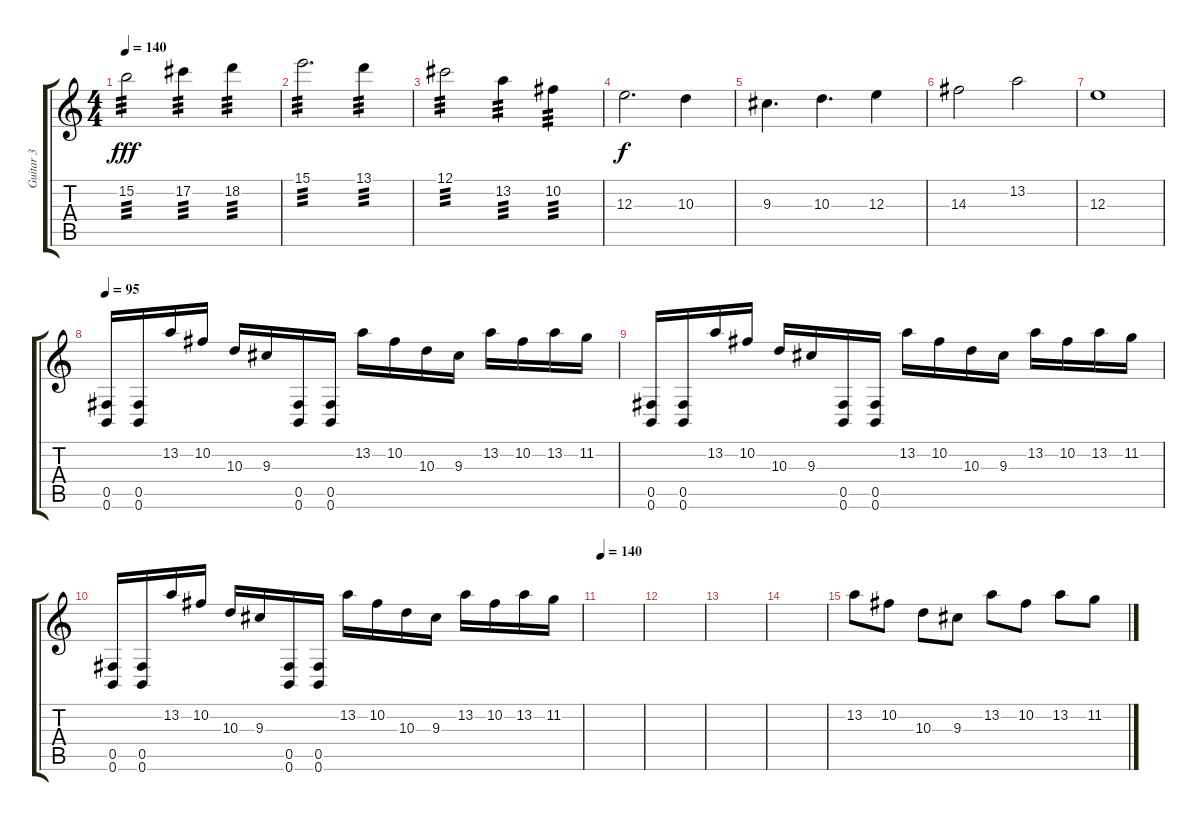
\track ("Guitar 3" "Guitar 3") {instrument distortionguitar}
\staff {score tabs}
\tuning (Db4 Ab3 E3 B2 Gb2 B1) {hide}
\ts (4 4)
\tempo 140
\clef g2
\ks c
15.2.2{tp 3 dy fff} 17.2.4{tp 3} 18.2.4{tp 3} |
15.1.2{d tp 3} 13.1.4{tp 3} |
12.1.2{tp 3} 13.2.4{tp 3} 10.2.4{tp 3} |
12.3.2{d dy f} 10.3.4 |
9.3.4{d} 10.3.4{d} 12.3.4 |
14.3.2 13.2.2 |
12.3.1 |
\tempo 95
(0.5 0.6).16 (0.5 0.6).16 13.2.16 10.2.16 10.3.16 9.3.16 (0.5 0.6).16 (0.5 0.6).16 13.2.16 10.2.16 10.3.16 9.3.16 13.2.16 10.2.16 13.2.16 11.2.16 |
(0.5 0.6).16 (0.5 0.6).16 13.2.16 10.2.16 10.3.16 9.3.16 (0.5 0.6).16 (0.5 0.6).16 13.2.16 10.2.16 10.3.16 9.3.16 13.2.16 10.2.16 13.2.16 11.2.16 |
(0.5 0.6).16 (0.5 0.6).16 13.2.16 10.2.16 10.3.16 9.3.16 (0.5 0.6).16 (0.5 0.6).16 13.2.16 10.2.16 10.3.16 9.3.16 13.2.16 10.2.16 13.2.16 11.2.16 |
\tempo 140
|
|
|
|
13.2.8 10.2.8 10.3.8 9.3.8 13.2.8 10.2.8 13.2.8 11.2.8
